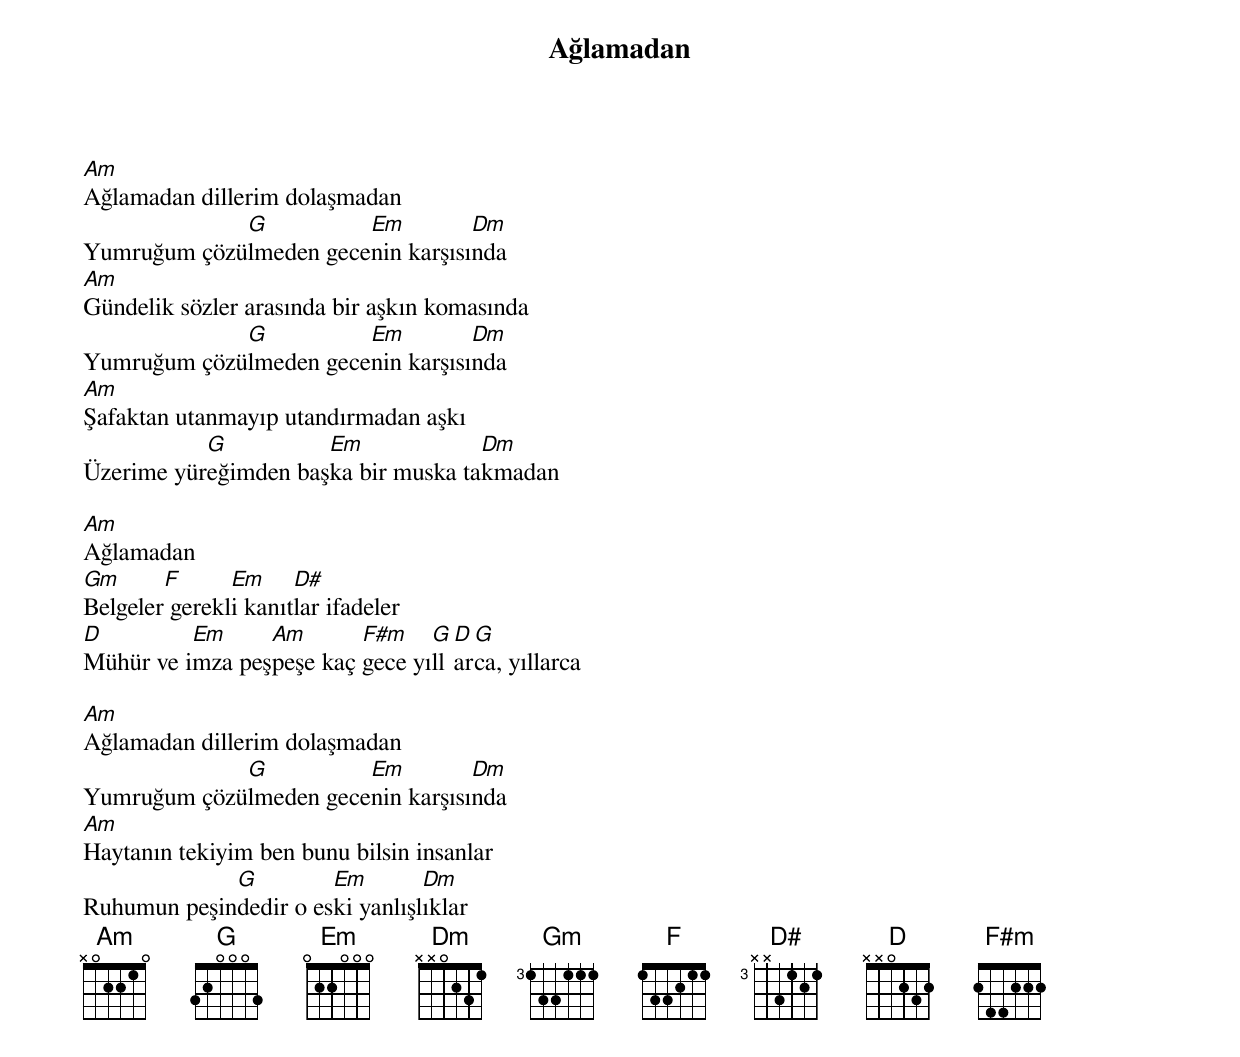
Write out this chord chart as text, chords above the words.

{title: Ağlamadan}
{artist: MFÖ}

Am
Ağlamadan dillerim dolaşmadan
             G          Em         Dm
Yumruğum çözülmeden gecenin karşısında
Am
Gündelik sözler arasında bir aşkın komasında
             G          Em         Dm
Yumruğum çözülmeden gecenin karşısında
Am
Şafaktan utanmayıp utandırmadan aşkı
           G          Em             Dm
Üzerime yüreğimden başka bir muska takmadan

Am
Ağlamadan
Gm      F      Em     D#
Belgeler gerekli kanıtlar ifadeler
D         Em     Am       F#m    G D G
Mühür ve imza peşpeşe kaç gece yıllarca, yıllarca

Am
Ağlamadan dillerim dolaşmadan
             G          Em         Dm
Yumruğum çözülmeden gecenin karşısında
Am
Haytanın tekiyim ben bunu bilsin insanlar
             G         Em        Dm
Ruhumun peşindedir o eski yanlışlıklar
